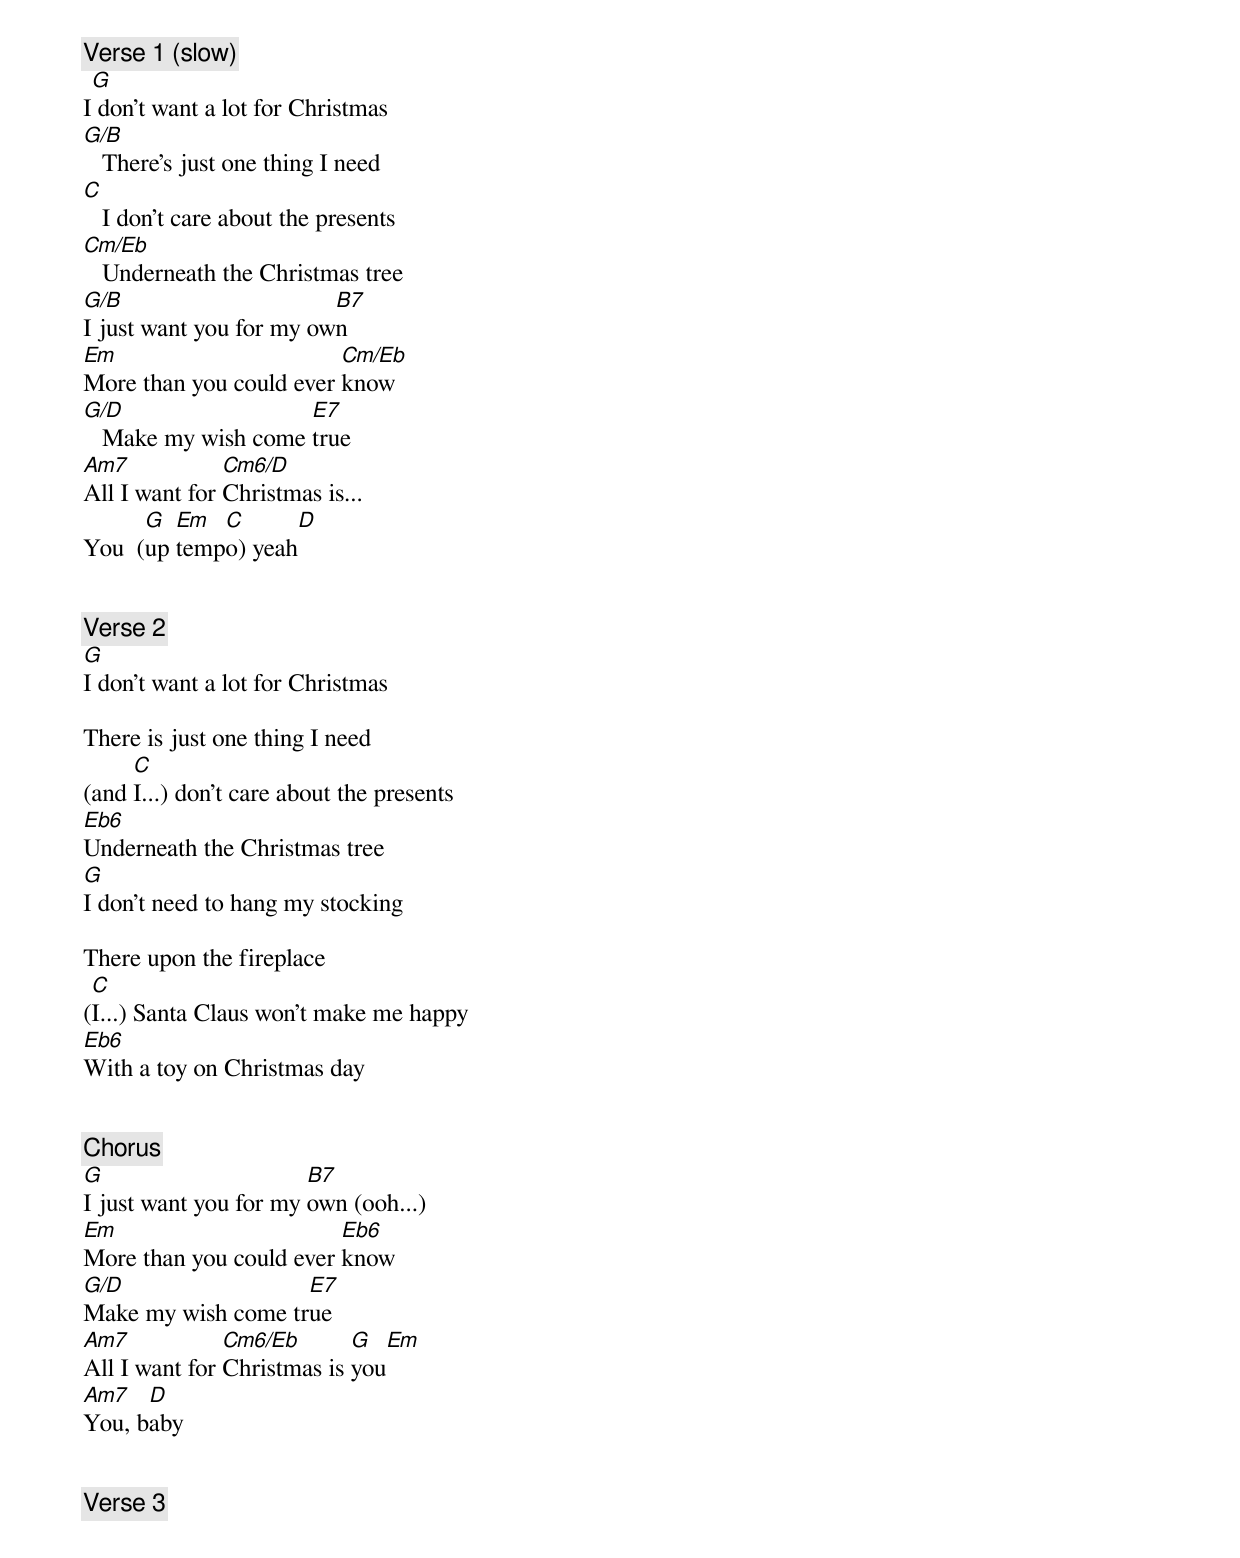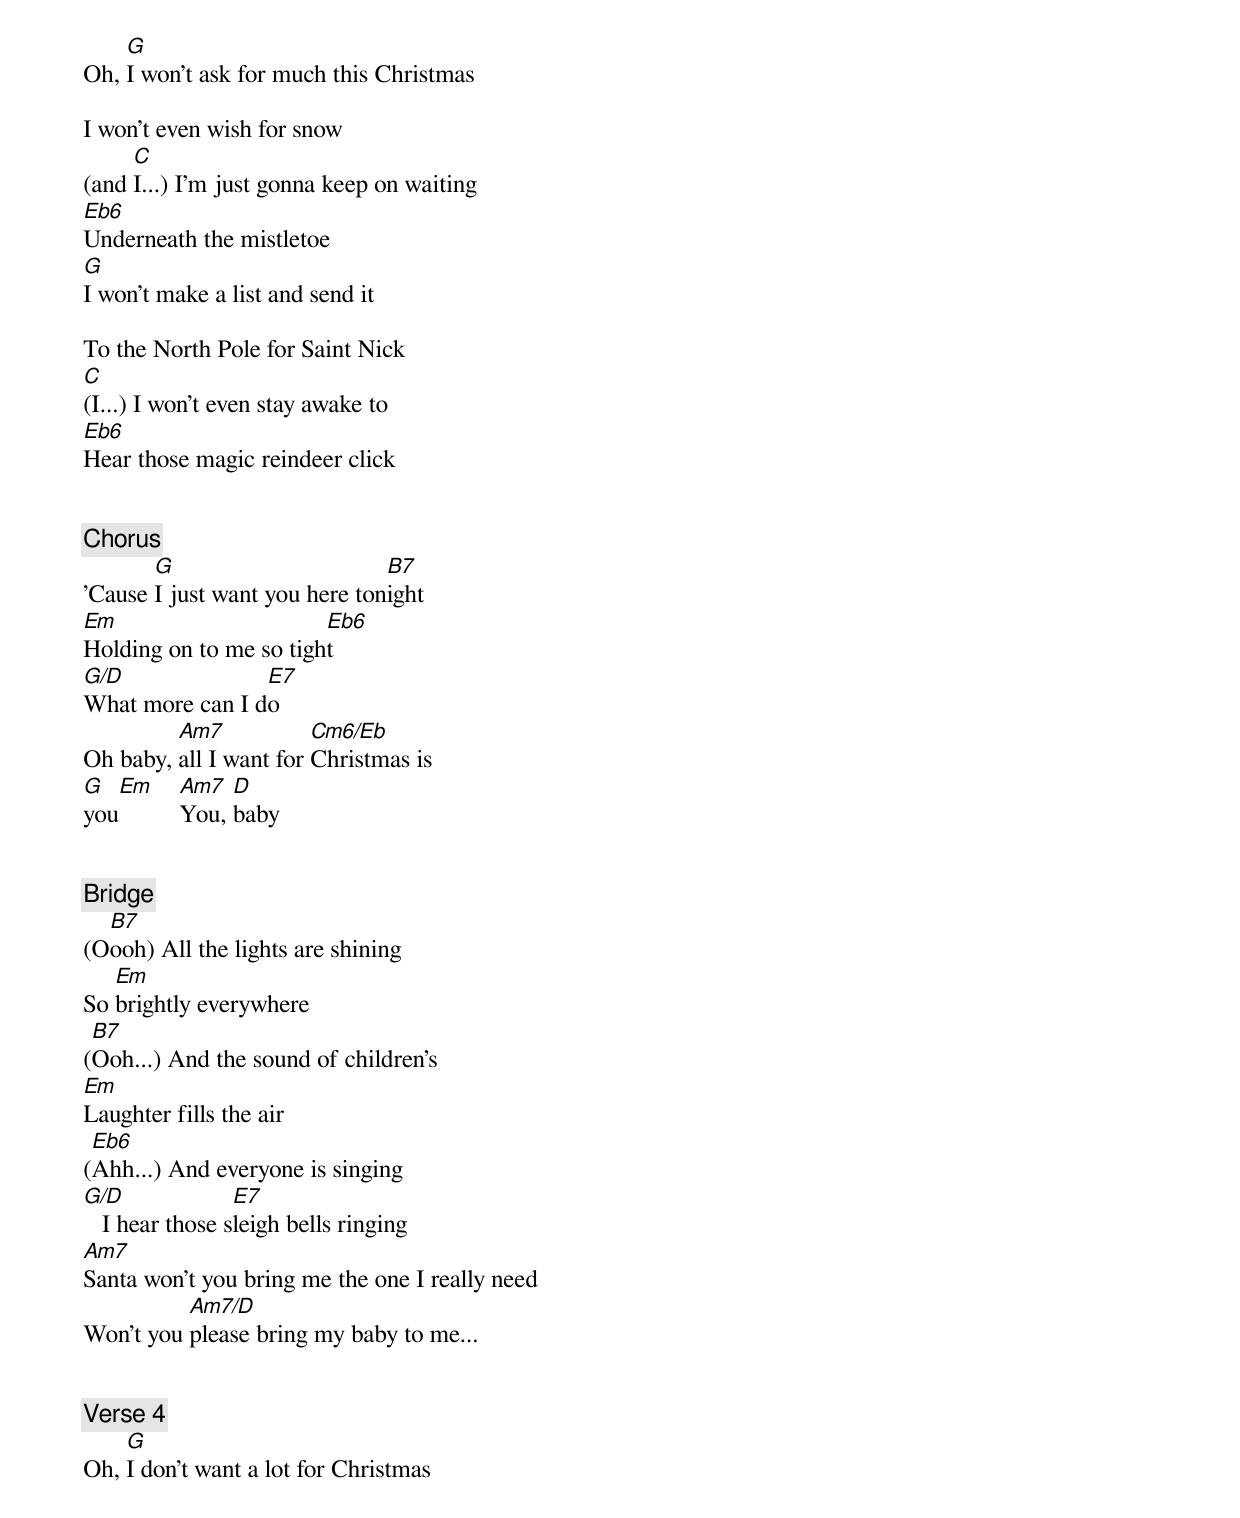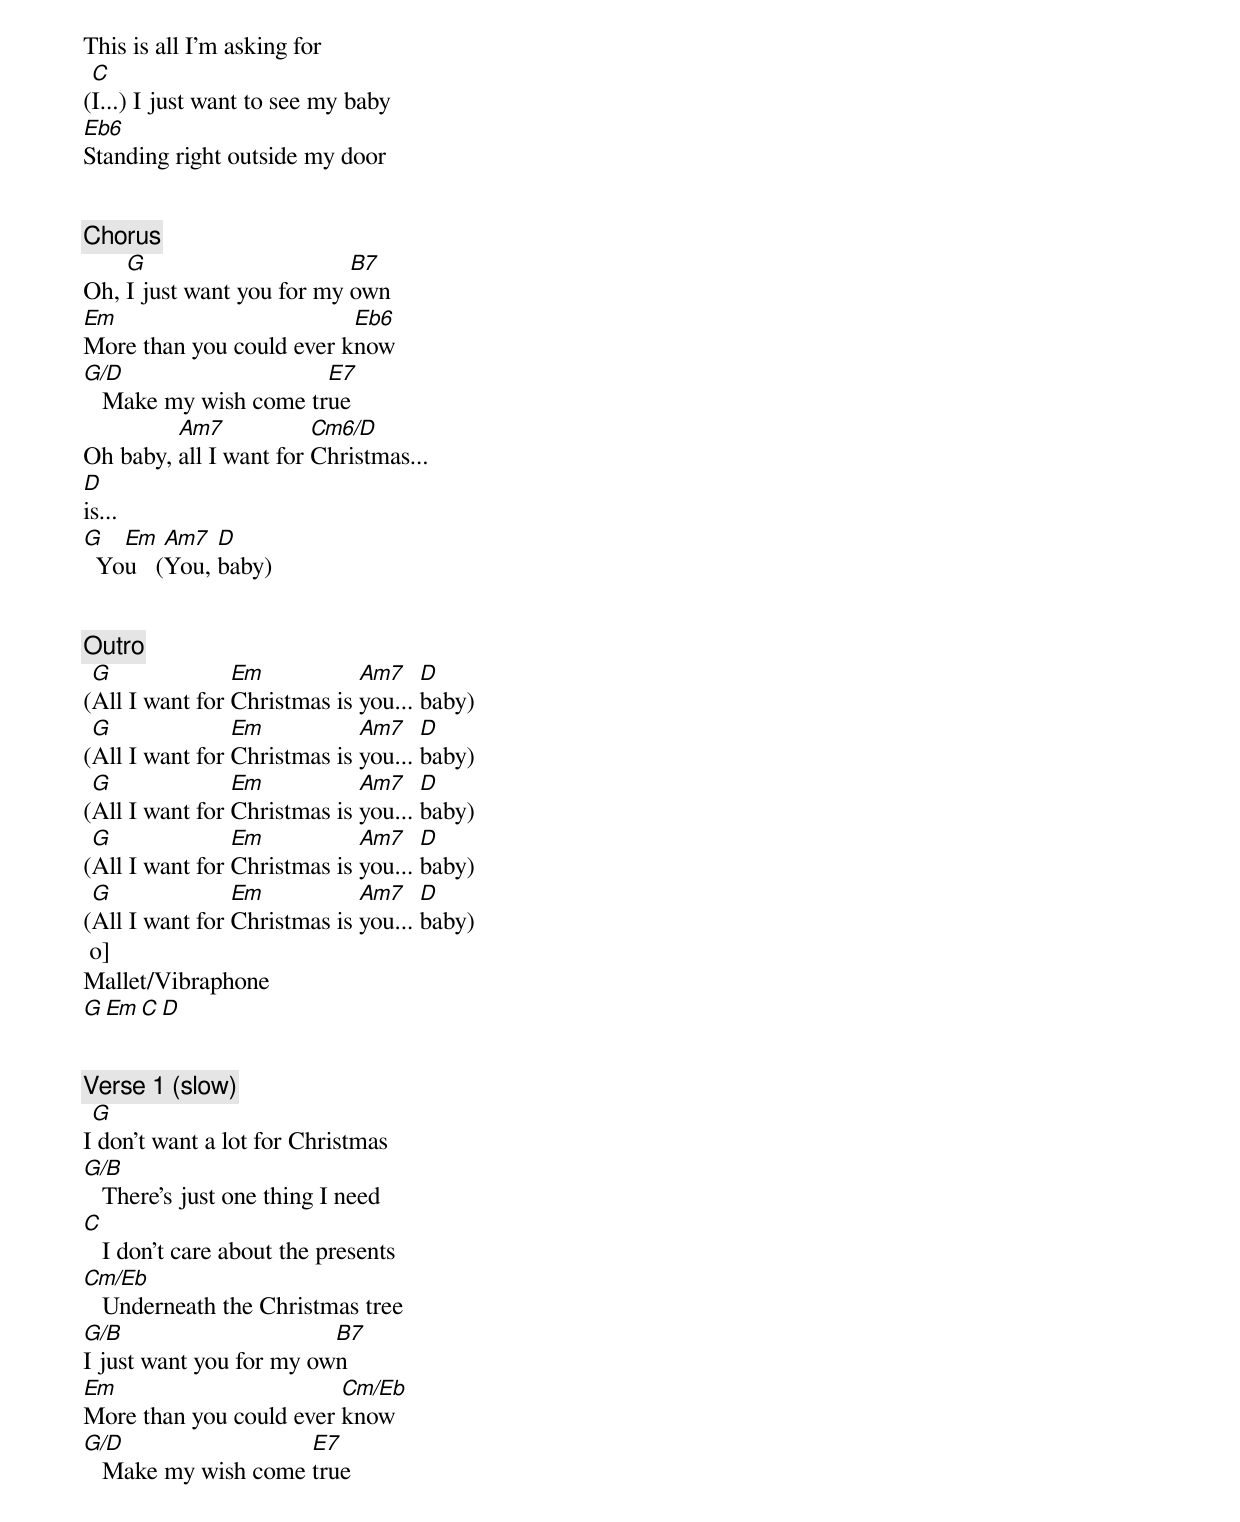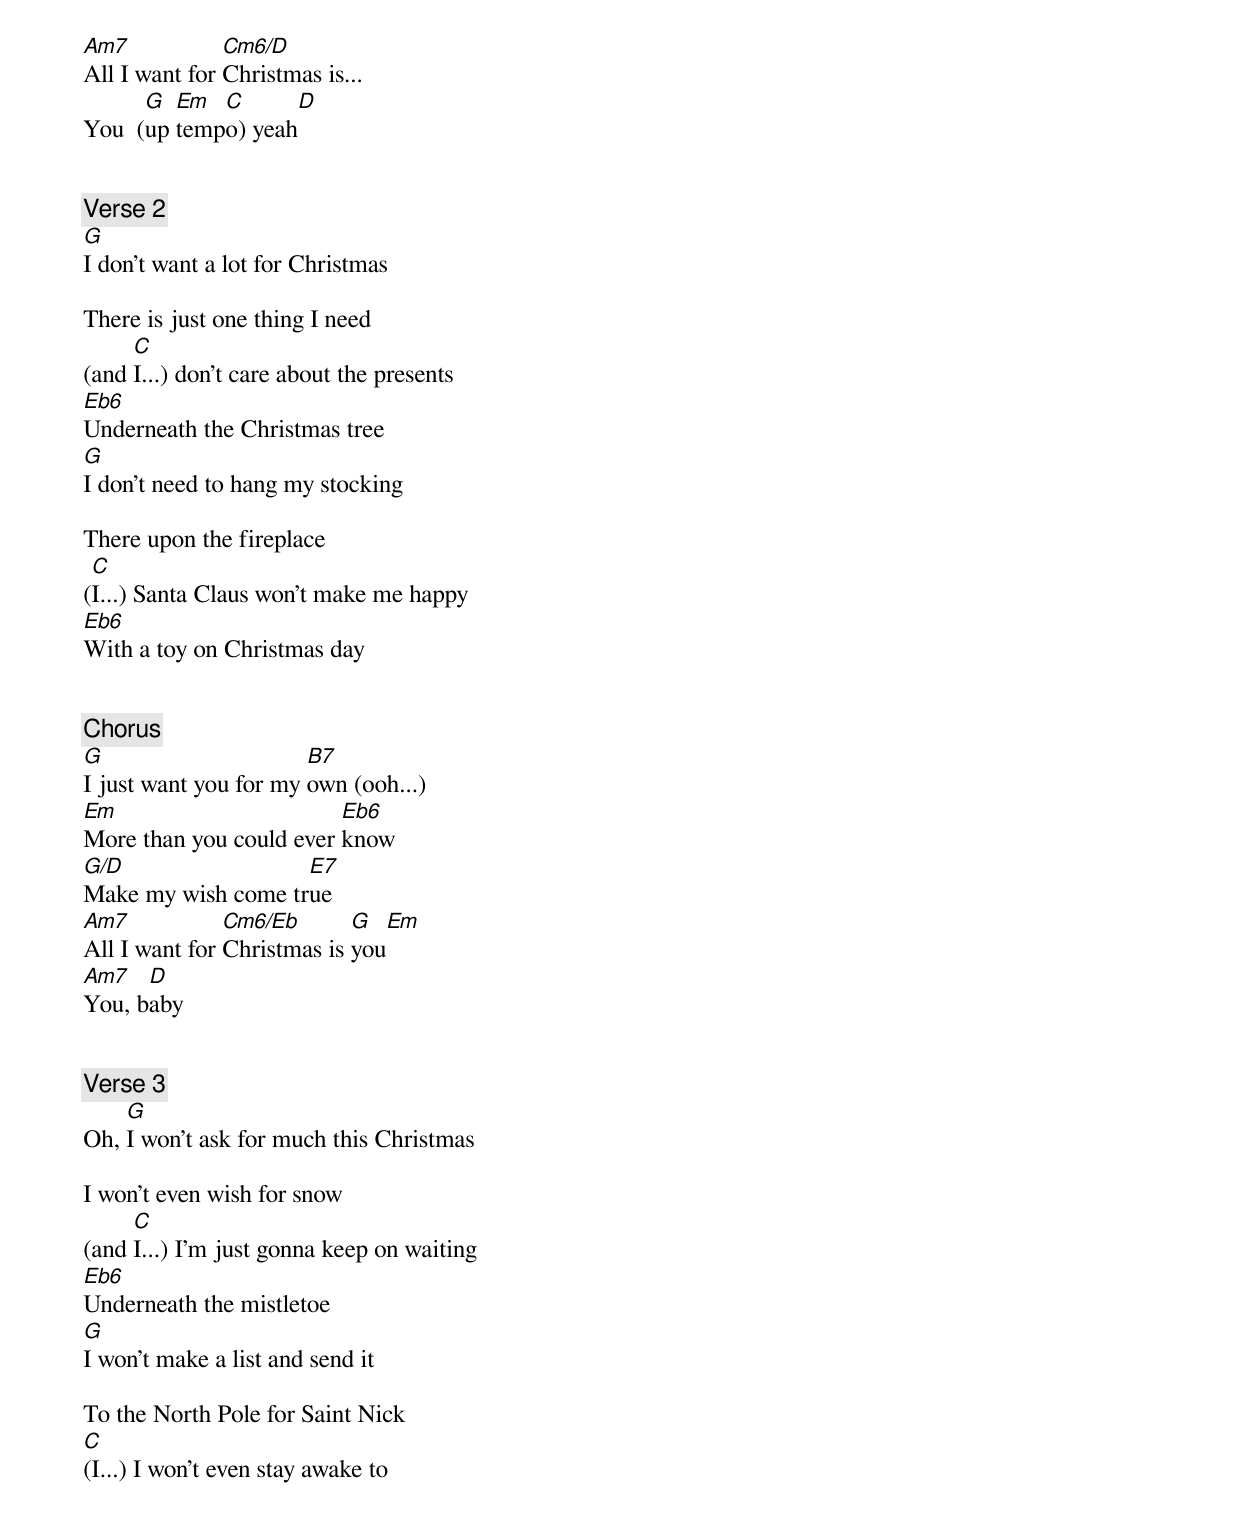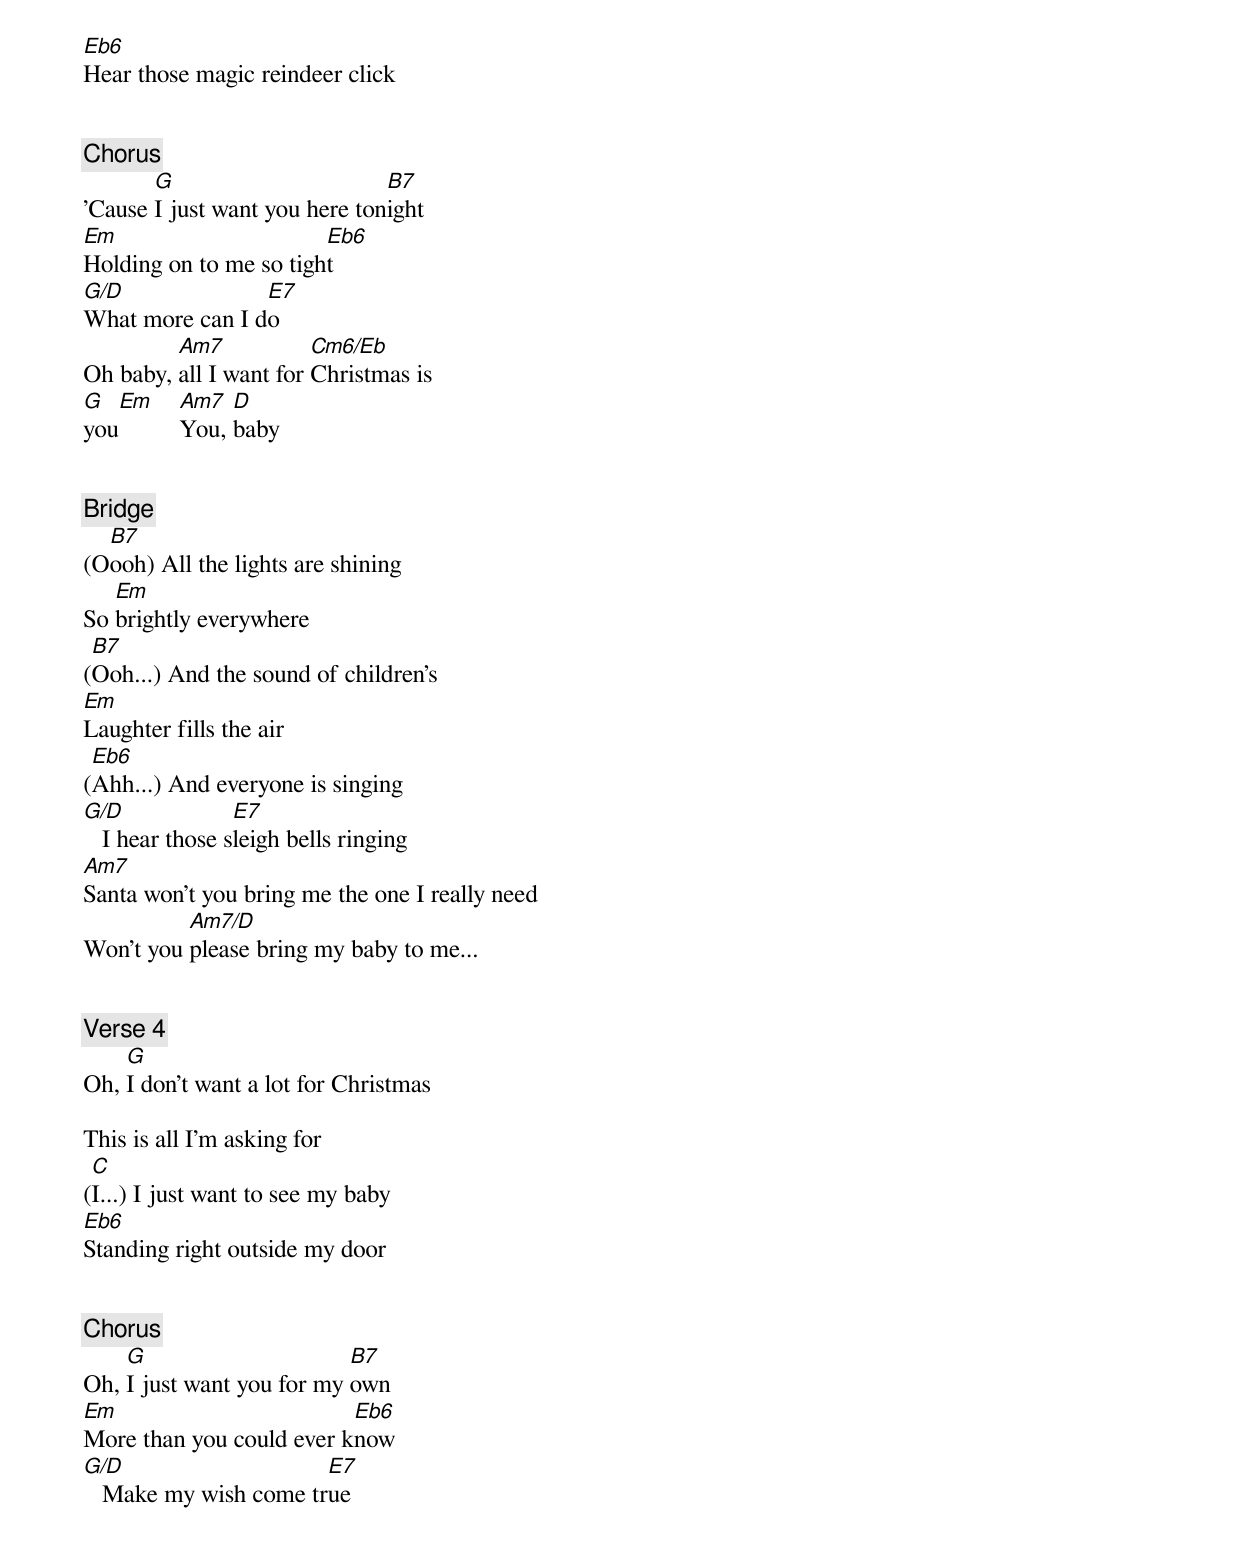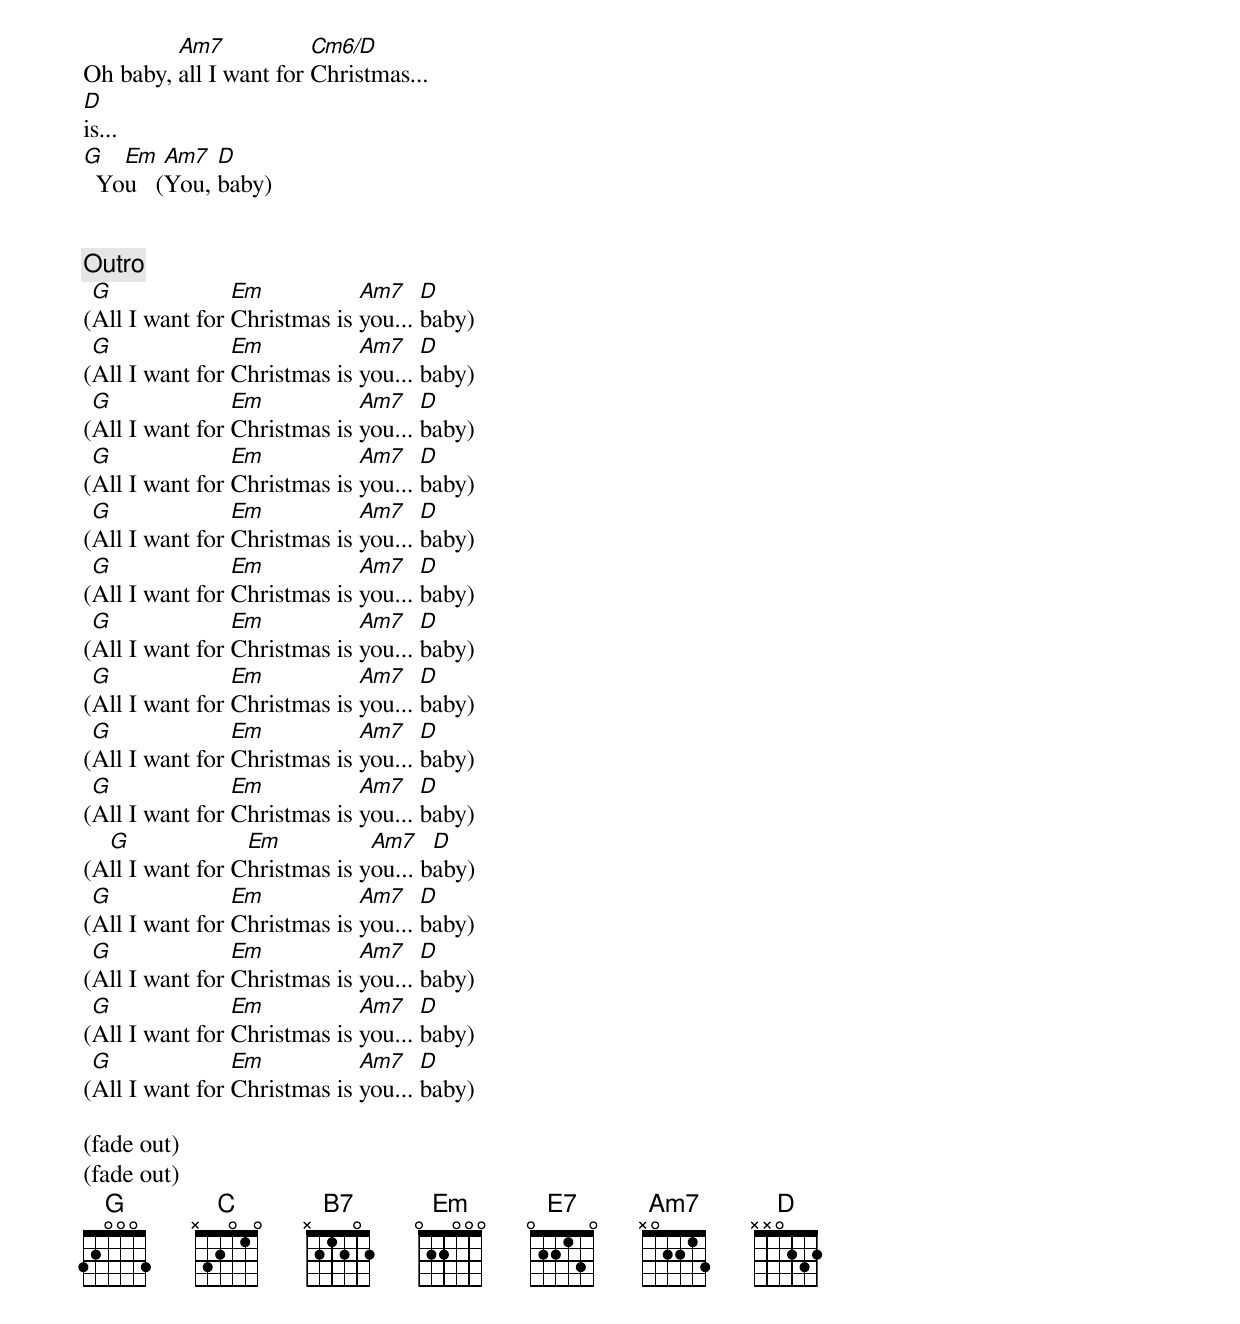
[Verse 1] (slow)
 G
I don't want a lot for Christmas
G/B
   There's just one thing I need
C
   I don't care about the presents
Cm/Eb
   Underneath the Christmas tree
G/B                      B7
I just want you for my own
Em                       Cm/Eb
More than you could ever know
G/D                  E7
   Make my wish come true
Am7            Cm6/D
All I want for Christmas is...
      G  Em  C       D
You  (up tempo) yeah


[Verse 2]
G
I don't want a lot for Christmas

There is just one thing I need
     C
(and I...) don't care about the presents
Eb6
Underneath the Christmas tree
G
I don't need to hang my stocking

There upon the fireplace
 C
(I...) Santa Claus won't make me happy
Eb6
With a toy on Christmas day


[Chorus]
G                      B7
I just want you for my own (ooh...)
Em                       Eb6
More than you could ever know
G/D                 E7
Make my wish come true
Am7            Cm6/Eb       G   Em
All I want for Christmas is you
Am7   D
You, baby


[Verse 3]
    G
Oh, I won't ask for much this Christmas

I won't even wish for snow
     C
(and I...) I'm just gonna keep on waiting
Eb6
Underneath the mistletoe
G
I won't make a list and send it

To the North Pole for Saint Nick
C
(I...) I won't even stay awake to
Eb6
Hear those magic reindeer click


[Chorus]
       G                       B7
'Cause I just want you here tonight
Em                      Eb6
Holding on to me so tight
G/D              E7
What more can I do
         Am7            Cm6/Eb
Oh baby, all I want for Christmas is
G  Em  Am7  D
you    You, baby


[Bridge]
  B7
(Oooh) All the lights are shining
   Em
So brightly everywhere
 B7
(Ooh...) And the sound of children's
Em
Laughter fills the air
 Eb6
(Ahh...) And everyone is singing
G/D              E7
   I hear those sleigh bells ringing
Am7
Santa won't you bring me the one I really need
          Am7/D
Won't you please bring my baby to me...


[Verse 4]
    G
Oh, I don't want a lot for Christmas

This is all I'm asking for
 C
(I...) I just want to see my baby
Eb6
Standing right outside my door


[Chorus]
    G                      B7
Oh, I just want you for my own
Em                        Eb6
More than you could ever know
G/D                    E7
   Make my wish come true
         Am7            Cm6/D
Oh baby, all I want for Christmas...
D
is...
G   Em   Am7  D
  You   (You, baby)


[Outro]
 G              Em           Am7    D
(All I want for Christmas is you... baby)
 G              Em           Am7    D
(All I want for Christmas is you... baby)
 G              Em           Am7    D
(All I want for Christmas is you... baby)
 G              Em           Am7    D
(All I want for Christmas is you... baby)
 G              Em           Am7    D
(All I want for Christmas is you... baby)
 o]
Mallet/Vibraphone
G   Em   C   D


[Verse 1] (slow)
 G
I don't want a lot for Christmas
G/B
   There's just one thing I need
C
   I don't care about the presents
Cm/Eb
   Underneath the Christmas tree
G/B                      B7
I just want you for my own
Em                       Cm/Eb
More than you could ever know
G/D                  E7
   Make my wish come true
Am7            Cm6/D
All I want for Christmas is...
      G  Em  C       D
You  (up tempo) yeah


[Verse 2]
G
I don't want a lot for Christmas

There is just one thing I need
     C
(and I...) don't care about the presents
Eb6
Underneath the Christmas tree
G
I don't need to hang my stocking

There upon the fireplace
 C
(I...) Santa Claus won't make me happy
Eb6
With a toy on Christmas day


[Chorus]
G                      B7
I just want you for my own (ooh...)
Em                       Eb6
More than you could ever know
G/D                 E7
Make my wish come true
Am7            Cm6/Eb       G   Em
All I want for Christmas is you
Am7   D
You, baby


[Verse 3]
    G
Oh, I won't ask for much this Christmas

I won't even wish for snow
     C
(and I...) I'm just gonna keep on waiting
Eb6
Underneath the mistletoe
G
I won't make a list and send it

To the North Pole for Saint Nick
C
(I...) I won't even stay awake to
Eb6
Hear those magic reindeer click


[Chorus]
       G                       B7
'Cause I just want you here tonight
Em                      Eb6
Holding on to me so tight
G/D              E7
What more can I do
         Am7            Cm6/Eb
Oh baby, all I want for Christmas is
G  Em  Am7  D
you    You, baby


[Bridge]
  B7
(Oooh) All the lights are shining
   Em
So brightly everywhere
 B7
(Ooh...) And the sound of children's
Em
Laughter fills the air
 Eb6
(Ahh...) And everyone is singing
G/D              E7
   I hear those sleigh bells ringing
Am7
Santa won't you bring me the one I really need
          Am7/D
Won't you please bring my baby to me...


[Verse 4]
    G
Oh, I don't want a lot for Christmas

This is all I'm asking for
 C
(I...) I just want to see my baby
Eb6
Standing right outside my door


[Chorus]
    G                      B7
Oh, I just want you for my own
Em                        Eb6
More than you could ever know
G/D                    E7
   Make my wish come true
         Am7            Cm6/D
Oh baby, all I want for Christmas...
D
is...
G   Em   Am7  D
  You   (You, baby)


[Outro]
 G              Em           Am7    D
(All I want for Christmas is you... baby)
 G              Em           Am7    D
(All I want for Christmas is you... baby)
 G              Em           Am7    D
(All I want for Christmas is you... baby)
 G              Em           Am7    D
(All I want for Christmas is you... baby)
 G              Em           Am7    D
(All I want for Christmas is you... baby)
 G              Em           Am7    D
(All I want for Christmas is you... baby)
 G              Em           Am7    D
(All I want for Christmas is you... baby)
 G              Em           Am7    D
(All I want for Christmas is you... baby)
 G              Em           Am7    D
(All I want for Christmas is you... baby)
 G              Em           Am7    D
(All I want for Christmas is you... baby)
  G              Em           Am7    D
(All I want for Christmas is you... baby)
 G              Em           Am7    D
(All I want for Christmas is you... baby)
 G              Em           Am7    D
(All I want for Christmas is you... baby)
 G              Em           Am7    D
(All I want for Christmas is you... baby)
 G              Em           Am7    D
(All I want for Christmas is you... baby)

(fade out)
(fade out)
